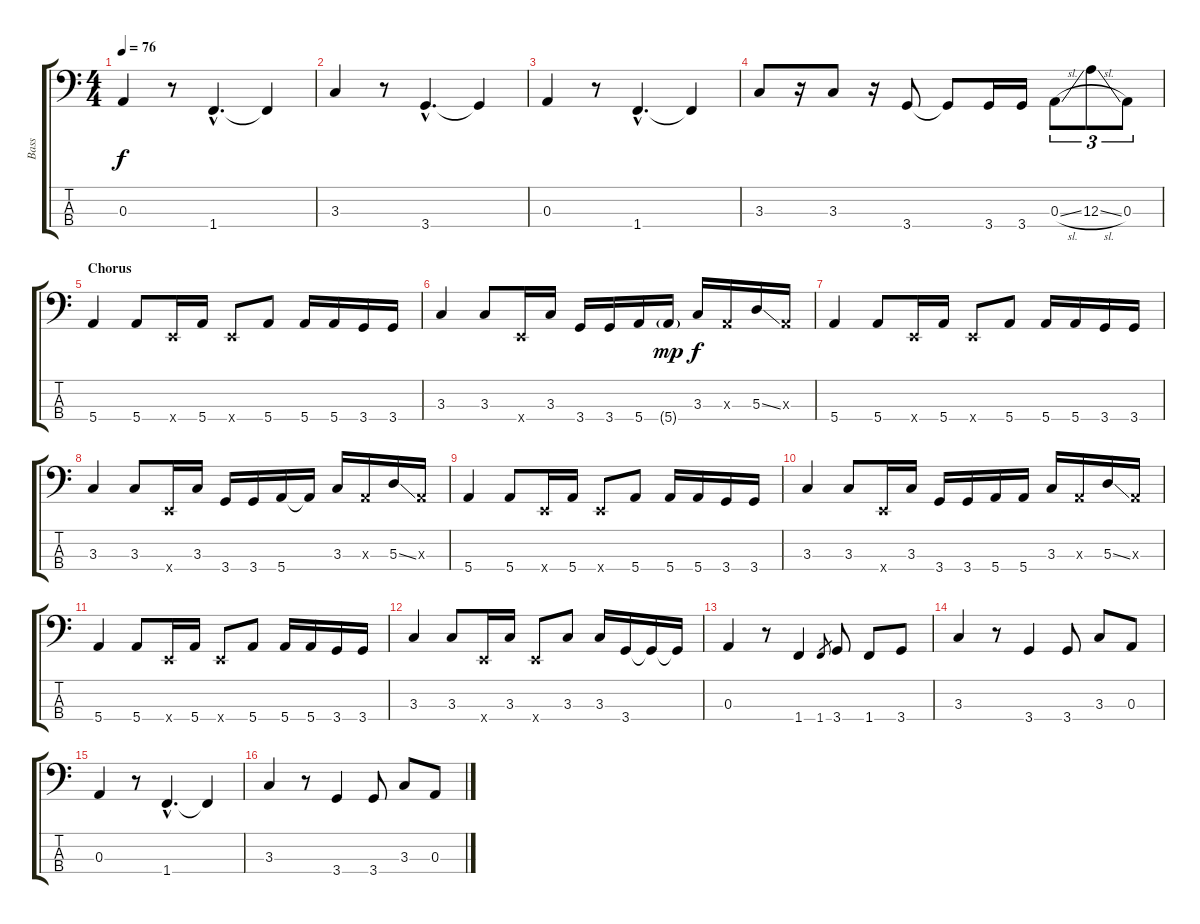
\track ("Bass" "Bass") {instrument electricbasspick}
\staff {score tabs}
\tuning (G2 D2 A1 E1) {hide}
\ts (4 4)
\tempo 76
\clef f4
\ks c
0.3.4{dy f} r.8 1.4{hac}.4{d} 1.4{t}.4 |
3.3.4 r.8 3.4{hac}.4{d} 3.4{t}.4 |
0.3.4 r.8 1.4{hac}.4{d} 1.4{t}.4 |
3.3.8 r.16 3.3.8 r.16 3.4.8 3.4{t}.8 3.4.16 3.4.16 0.3{sl}.8{tu (3 2)} 12.3{sl}.8{tu (3 2)} 0.3.8{tu (3 2)} |
\section ("" "Chorus")
5.4.4 5.4.8 0.4{x}.16 5.4.16 0.4{x}.8 5.4.8 5.4.16 5.4.16 3.4.16 3.4.16 |
3.3.4 3.3.8 0.4{x}.16 3.3.16 3.4.16 3.4.16 5.4.16 5.4{g}.16{dy mp} 3.3.16{dy f} 0.3{x}.16 5.3{ss}.16 0.3{x}.16 |
5.4.4 5.4.8 0.4{x}.16 5.4.16 0.4{x}.8 5.4.8 5.4.16 5.4.16 3.4.16 3.4.16 |
3.3.4 3.3.8 0.4{x}.16 3.3.16 3.4.16 3.4.16 5.4.16 5.4{t}.16 3.3.16 0.3{x}.16 5.3{ss}.16 0.3{x}.16 |
5.4.4 5.4.8 0.4{x}.16 5.4.16 0.4{x}.8 5.4.8 5.4.16 5.4.16 3.4.16 3.4.16 |
3.3.4 3.3.8 0.4{x}.16 3.3.16 3.4.16 3.4.16 5.4.16 5.4.16 3.3.16 0.3{x}.16 5.3{ss}.16 0.3{x}.16 |
5.4.4 5.4.8 0.4{x}.16 5.4.16 0.4{x}.8 5.4.8 5.4.16 5.4.16 3.4.16 3.4.16 |
3.3.4 3.3.8 0.4{x}.16 3.3.16 0.4{x}.8 3.3.8 3.3.16 3.4.16 3.4{t}.16 3.4{t}.16 |
\section ("" "")
0.3.4 r.8 1.4.4 1.4.8{gr} 3.4.8 1.4.8 3.4.8 |
3.3.4 r.8 3.4.4 3.4.8 3.3.8 0.3.8 |
0.3.4 r.8 1.4{hac}.4{d} 1.4{t}.4 |
3.3.4 r.8 3.4.4 3.4.8 3.3.8 0.3.8
